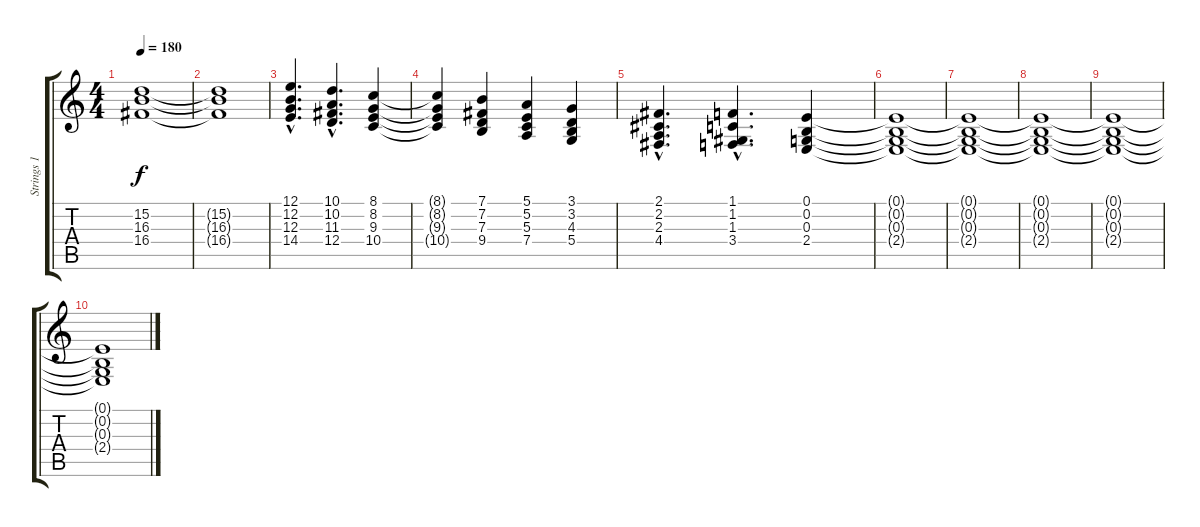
\track ("Strings 1" "Strings 1") {instrument stringensemble1}
\staff {score tabs}
\tuning (E4 B3 G3 D3 A2 E2) {hide}
\ts (4 4)
\tempo 180
\clef g2
\ks c
(15.2 16.3 16.4).1{dy f} |
(15.2{t} 16.3{t} 16.4{t}).1 |
(12.1{hac} 12.2{hac} 12.3{hac} 14.4{hac}).4{d} (10.1{hac} 10.2{hac} 11.3{hac} 12.4{hac}).4{d} (8.1 8.2 9.3 10.4).4 |
(8.1{t} 8.2{t} 9.3{t} 10.4{t}).4 (7.1 7.2 7.3 9.4).4 (5.1 5.2 5.3 7.4).4 (3.1 3.2 4.3 5.4).4 |
(2.1{hac} 2.2{hac} 2.3{hac} 4.4{hac}).4{d} (1.1{hac} 1.2{hac} 1.3{hac} 3.4{hac}).4{d} (0.1 0.2 0.3 2.4).4 |
(0.1{t} 0.2{t} 0.3{t} 2.4{t}).1 |
(0.1{t} 0.2{t} 0.3{t} 2.4{t}).1 |
(0.1{t} 0.2{t} 0.3{t} 2.4{t}).1 |
(0.1{t} 0.2{t} 0.3{t} 2.4{t}).1{volume 0} |
(0.1{t} 0.2{t} 0.3{t} 2.4{t}).1
